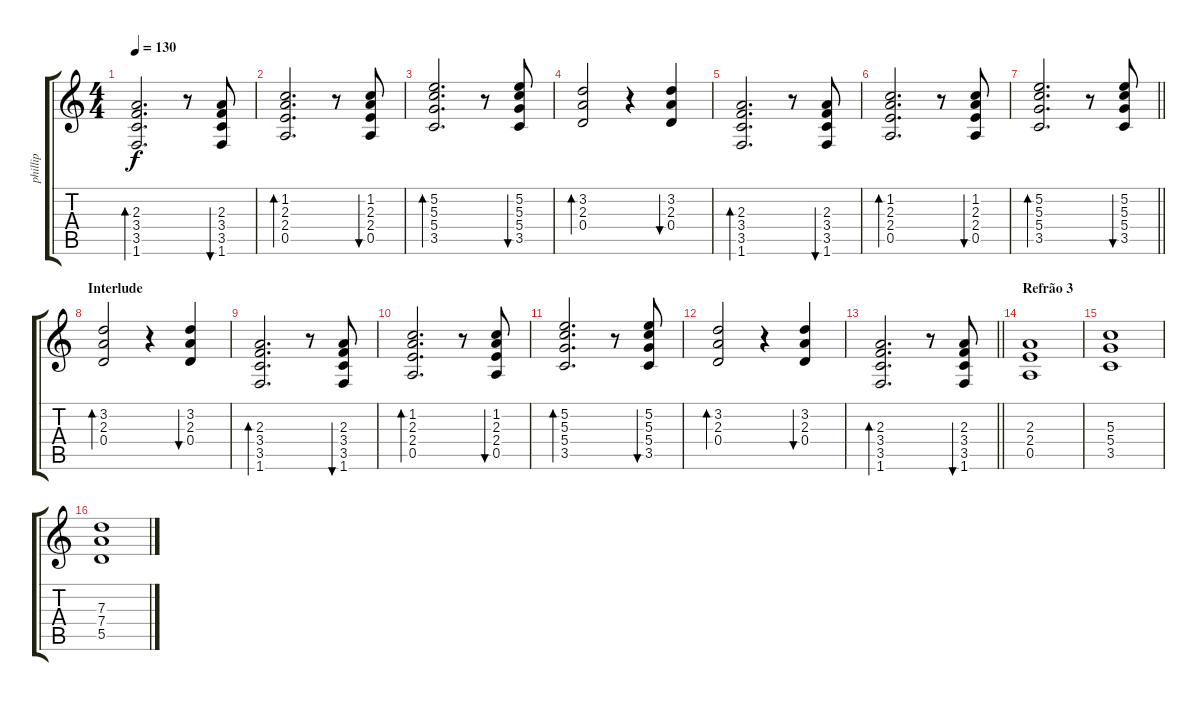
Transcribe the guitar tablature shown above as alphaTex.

\track ("phillip" "phillip") {instrument electricguitarclean}
\staff {score tabs}
\tuning (E4 B3 G3 D3 A2 E2) {hide}
\ts (4 4)
\tempo 130
\clef g2
\ks c
(2.3 3.4 3.5 1.6).2{d bd 60 dy f} r.8 (2.3 3.4 3.5 1.6).8{bu 60} |
(1.2 2.3 2.4 0.5).2{d bd 60} r.8 (1.2 2.3 2.4 0.5).8{bu 60} |
(5.2 5.3 5.4 3.5).2{d bd 60} r.8 (5.2 5.3 5.4 3.5).8{bu 60} |
(3.2 2.3 0.4).2{bd 60} r.4 (3.2 2.3 0.4).4{bu 60} |
(2.3 3.4 3.5 1.6).2{d bd 60} r.8 (2.3 3.4 3.5 1.6).8{bu 60} |
(1.2 2.3 2.4 0.5).2{d bd 60} r.8 (1.2 2.3 2.4 0.5).8{bu 60} |
\barLineRight lightlight
(5.2 5.3 5.4 3.5).2{d bd 60} r.8 (5.2 5.3 5.4 3.5).8{bu 60} |
\section ("" "Interlude")
(3.2 2.3 0.4).2{bd 60} r.4 (3.2 2.3 0.4).4{bu 60} |
(2.3 3.4 3.5 1.6).2{d bd 60} r.8 (2.3 3.4 3.5 1.6).8{bu 60} |
(1.2 2.3 2.4 0.5).2{d bd 60} r.8 (1.2 2.3 2.4 0.5).8{bu 60} |
(5.2 5.3 5.4 3.5).2{d bd 60} r.8 (5.2 5.3 5.4 3.5).8{bu 60} |
(3.2 2.3 0.4).2{bd 60} r.4 (3.2 2.3 0.4).4{bu 60} |
\barLineRight lightlight
(2.3 3.4 3.5 1.6).2{d bd 60} r.8 (2.3 3.4 3.5 1.6).8{bu 60} |
\section ("" "Refrão 3")
(2.3 2.4 0.5).1 |
(5.3 5.4 3.5).1 |
(7.3 7.4 5.5).1
